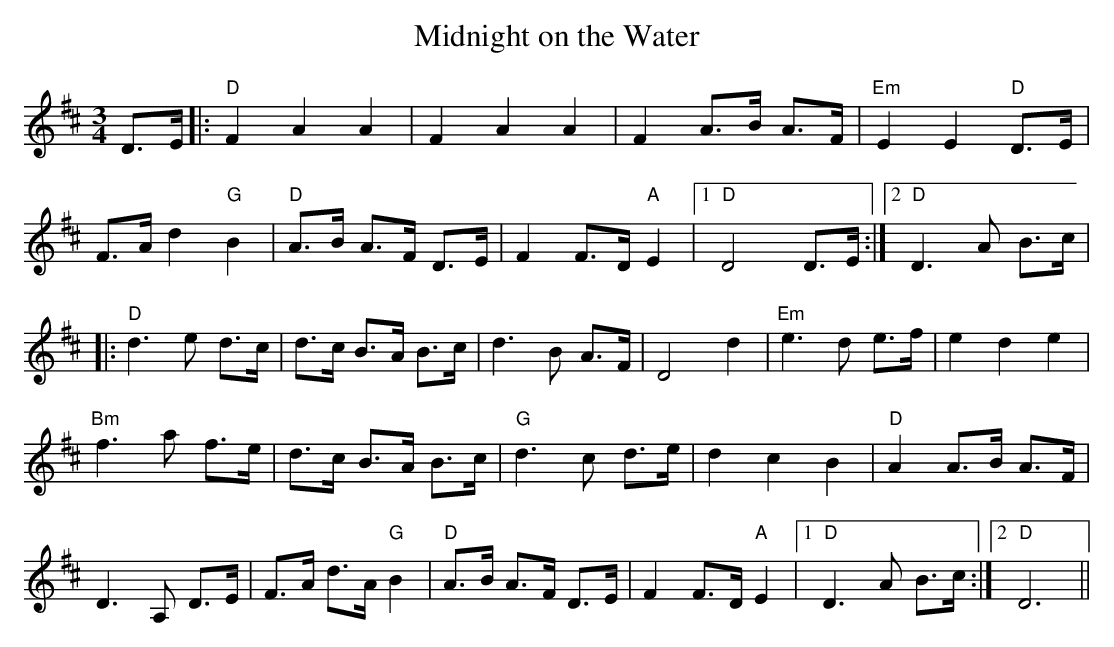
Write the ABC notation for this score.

X:1
T:Midnight on the Water
M:3/4
L:1/8
K:D
D>E|:"D"F2 A2 A2|F2 A2 A2|F2 A>B A>F|"Em"E2 E2 "D"D>E|
F>A d2 "G"B2|"D"A>B A>F D>E|F2 F>D "A"E2|[1 "D"D4 D>E:|[2 "D"D3 A B>c|
|:"D"d3 e d>c|d>c B>A B>c|d3 B A>F|D4 d2|"Em"e3 d e>f|e2 d2 e2|
"Bm"f3 a f>e|d>c B>A B>c|"G"d3 c d>e|d2 c2 B2|"D"A2 A>B A>F|
D3 A, D>E|F>A d>A "G"B2|"D"A>B A>F D>E|F2 F>D "A"E2|[1"D"D3 A B>c:|[2 "D"D6||
